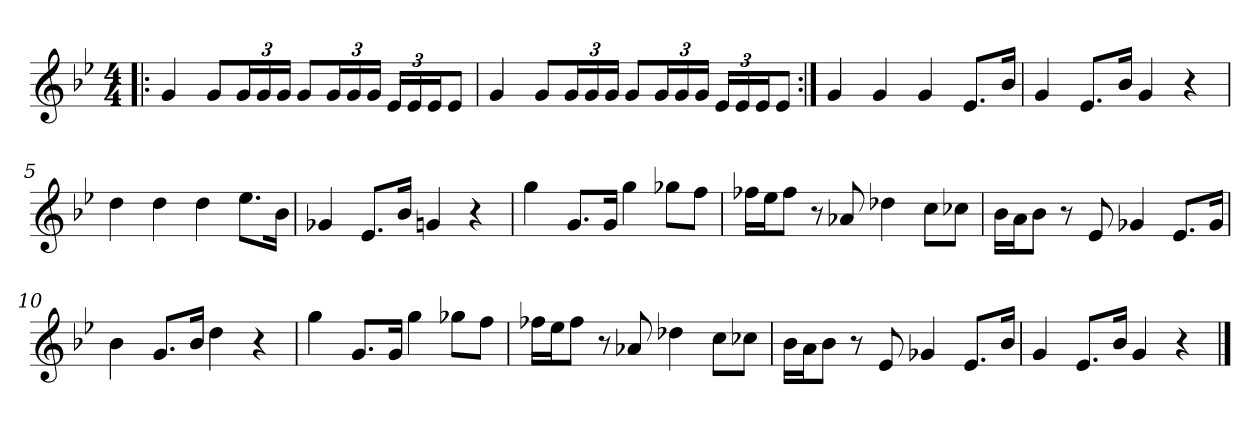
**kern
*part1
*staff1
!!LO:LB:g=z
*clefG2
*k[b-e-]
*B-:
*M4/4
=1!|:
4g/
8g/L
24g/L
24g/
24g/JJ
8g/L
24g/L
24g/
24g/JJ
24e-/LL
24e-/
24e-/J
8e-/J
=2
4g/
8g/L
24g/L
24g/
24g/JJ
8g/L
24g/L
24g/
24g/JJ
24e-/LL
24e-/
24e-/J
8e-/J
!!LO:LB:g=z
=3:|!
4g/
4g/
4g/
8.e-/L
16b-/Jk
=4
4g/
8.e-/L
16b-/Jk
4g/
4r
=5
4dd\
4dd\
4dd\
8.ee-\L
16b-\Jk
=6
4g-X/
8.e-/L
16b-/Jk
4gn/
4r
!!LO:LB:g=z
=7
4gg\
8.g/L
16g/Jk
4gg\
8gg-X\L
8ff\J
=8
16ff-X\LL
16ee-\J
8ff-\J
8r
8a-X/
4dd-X\
8cc\L
8cc-X\J
=9
16b-\LL
16a\J
8b-\J
8r
8e-/
4g-X/
8.e-/L
16g-/Jk
=10
4b-\
8.g/L
16b-/Jk
4dd\
4r
!!LO:LB:g=z
=11
4gg\
8.g/L
16g/Jk
4gg\
8gg-X\L
8ff\J
=12
16ff-X\LL
16ee-\J
8ff-\J
8r
8a-X/
4dd-X\
8cc\L
8cc-X\J
=13
16b-\LL
16a\J
8b-\J
8r
8e-/
4g-X/
8.e-/L
16b-/Jk
=14
4g/
8.e-/L
16b-/Jk
4g/
4r
==
*-
